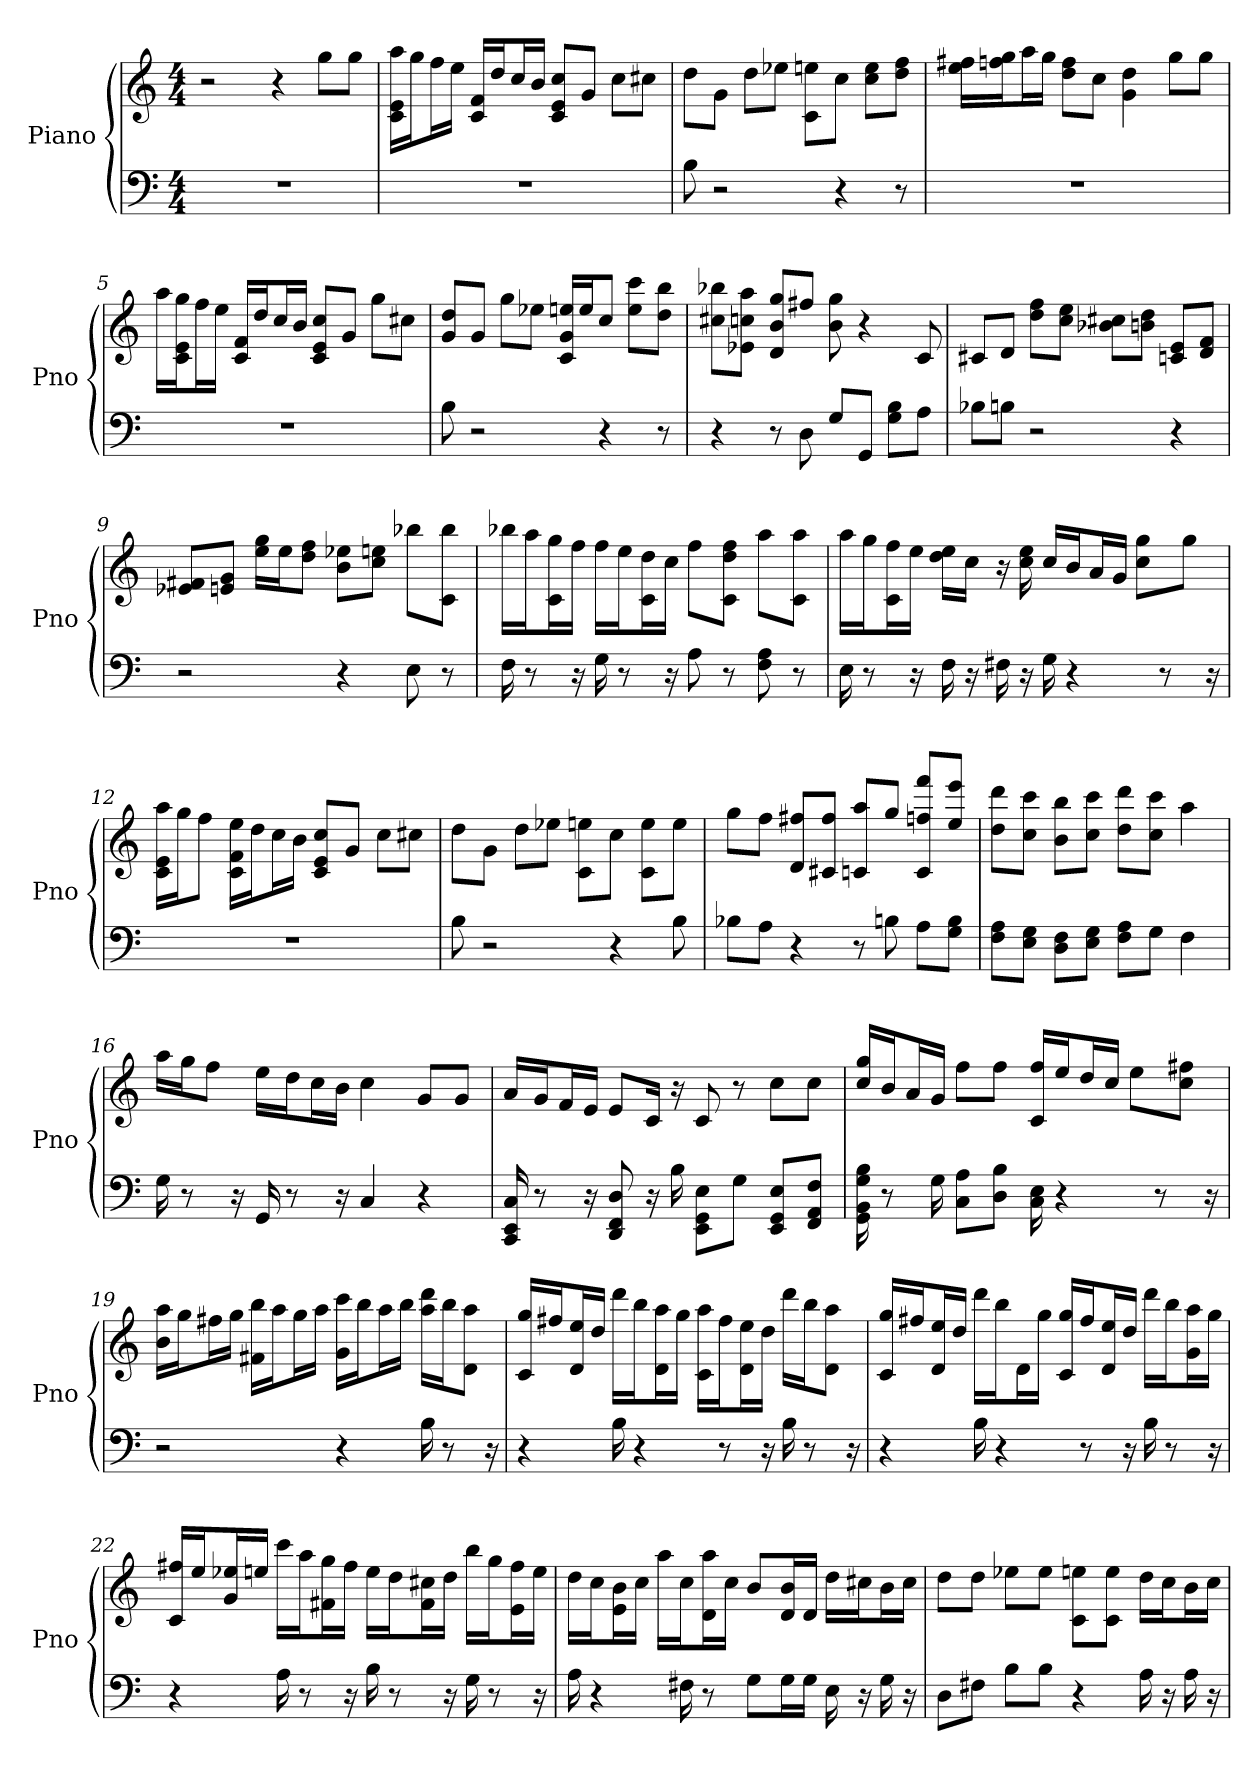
**kern	**kern
*part1	*part1
*staff2	*staff1
*I"Piano	*
*I'Pno	*
*clefF4	*clefG2
*k[]	*k[]
*C:	*C:
*M4/4	*M4/4
*MM122	*MM122
=1	=1
1r	2r
.	4r
.	8gg\L
.	8gg\J
=2	=2
1r	16aa\ 16c\ 16e\LL
.	16gg\J
.	16ff\L
.	16ee\JJ
.	16f/ 16c/LL
.	16dd/J
.	16cc/L
.	16b/JJ
.	8cc/ 8c/ 8e/L
.	8g/J
.	8cc\L
.	8cc#\J
=3	=3
8B	8dd\L
2r	8g\J
.	8dd\L
.	8ee-\J
.	8ee\ 8c\L
4r	8cc\J
.	8cc\ 8ee\L
8r	8ff\ 8dd\J
=4	=4
1r	16ff#\ 16ee\LL
.	16ff\ 16gg\J
.	16aa\L
.	16gg\JJ
.	8dd\ 8ff\L
.	8cc\J
.	4g 4dd
.	8gg\L
.	8gg\J
=5	=5
1r	16aa\LL
.	16c\ 16e\ 16gg\J
.	16ff\L
.	16ee\JJ
.	16c/ 16f/LL
.	16dd/J
.	16cc/L
.	16b/JJ
.	8cc/ 8c/ 8e/L
.	8g/J
.	8gg\L
.	8cc#\J
=6	=6
8B	8g/ 8dd/L
2r	8g/J
.	8gg\L
.	8ee-\J
.	16c/ 16g/ 16ee/LL
.	16ee/J
4r	8cc/J
.	8ee\ 8ccc\L
8r	8bb\ 8dd\J
=7	=7
4r	8bb-\ 8cc#\L
.	8aa\ 8cc\ 8e-\J
8r	8d/ 8b/ 8gg/L
8D	8ff#/J
8G/L	8b 8gg
8GG/J	4r
8G\ 8B\L	.
8A\J	8c
=8	=8
8B-\L	8c#/L
8B\J	8d/J
2r	8ff\ 8dd\L
.	8cc\ 8ee\J
.	8b-\ 8cc#\L
.	8b\ 8dd\J
4r	8e/ 8c/L
.	8d/ 8f/J
=9	=9
2r	8e-/ 8f#/L
.	8g/ 8e/J
.	16gg\ 16ee\LL
.	16ee\J
.	8dd\ 8ff\J
4r	8b\ 8ee-\L
.	8ee\ 8cc\J
8E	8bb-\L
8r	8c\ 8bb-\J
=10	=10
16F	16bb-\LL
8r	16aa\J
.	16gg\ 16c\L
16r	16ff\JJ
16G	16ff\LL
8r	16ee\J
.	16dd\ 16c\L
16r	16cc\JJ
8A	8ff\L
8r	8dd\ 8c\ 8ff\J
8A 8F	8aa\L
8r	8aa\ 8c\J
=11	=11
16E	16aa\LL
8r	16gg\J
.	16c\ 16ff\L
16r	16ee\JJ
16F	16ee\ 16dd\LL
16r	16cc\JJ
16F#	16r
16r	16ee 16cc
16G	16cc/LL
4r	16b/J
.	16a/L
.	16g/JJ
.	8cc\ 8gg\L
8r	.
.	8gg\J
16r	.
=12	=12
1r	16e\ 16aa\ 16c\LL
.	16gg\J
.	8ff\J
.	16ee\ 16c\ 16f\LL
.	16dd\J
.	16cc\L
.	16b\JJ
.	8cc/ 8e/ 8c/L
.	8g/J
.	8cc\L
.	8cc#\J
=13	=13
8B	8dd\L
2r	8g\J
.	8dd\L
.	8ee-\J
.	8ee\ 8c\L
4r	8cc\J
.	8ee\ 8c\L
8B	8ee\J
=14	=14
8B-\L	8gg\L
8A\J	8ff\J
4r	8ff#/ 8d/L
.	8ff#/ 8c#/J
8r	8c/ 8aa/L
8B	8gg/J
8A\L	8c/ 8fff/ 8ff/L
8G\ 8B\J	8eee/ 8ee/J
=15	=15
8A\ 8F\L	8ddd\ 8dd\L
8G\ 8E\J	8cc\ 8ccc\J
8D\ 8F\L	8bb\ 8b\L
8G\ 8E\J	8cc\ 8ccc\J
8A\ 8F\L	8dd\ 8ddd\L
8G\J	8ccc\ 8cc\J
4F	4aa
=16	=16
16G	16aa\LL
8r	16gg\J
.	8ff\J
16r	.
16GG	16ee\LL
8r	16dd\J
.	16cc\L
16r	16b\JJ
4C	4cc
4r	8g/L
.	8g/J
=17	=17
16EE 16C 16CC	16a/LL
8r	16g/J
.	16f/L
16r	16e/JJ
8DD 8D 8FF	8e/L
16r	16c/Jk
16B	16r
8E\ 8EE\ 8GG\L	8c
8G\J	8r
8EE/ 8GG/ 8E/L	8cc\L
8FF/ 8F/ 8AA/J	8cc\J
=18	=18
16B 16GG 16G 16BB	16cc/ 16gg/LL
8r	16b/J
.	16a/L
16G	16g/JJ
8A\ 8C\L	8ff\L
8B\ 8D\J	8ff\J
16E 16C	16c/ 16ff/LL
4r	16ee/J
.	16dd/L
.	16cc/JJ
.	8ee\L
8r	.
.	8cc\ 8ff#\J
16r	.
=19	=19
2r	16b\ 16aa\LL
.	16gg\J
.	16ff#\L
.	16gg\JJ
.	16f#\ 16bb\LL
.	16aa\J
.	16gg\L
.	16aa\JJ
4r	16ccc\ 16g\LL
.	16bb\J
.	16aa\L
.	16bb\JJ
16B	16ddd\ 16aa\LL
8r	16bb\J
.	8d\ 8aa\J
16r	.
=20	=20
4r	16c/ 16gg/LL
.	16ff#/J
.	16ee/ 16d/L
.	16dd/JJ
16B	16ddd\LL
4r	16bb\J
.	16aa\ 16d\L
.	16gg\JJ
.	16aa\ 16c\LL
8r	16ff#\J
.	16d\ 16ee\L
16r	16dd\JJ
16B	16ddd\LL
8r	16bb\J
.	8aa\ 8d\J
16r	.
=21	=21
4r	16c/ 16gg/LL
.	16ff#/J
.	16ee/ 16d/L
.	16dd/JJ
16B	16ddd\LL
4r	16bb\J
.	16d\L
.	16gg\JJ
.	16c/ 16gg/LL
8r	16ff#/J
.	16d/ 16ee/L
16r	16dd/JJ
16B	16ddd\LL
8r	16bb\J
.	16g\ 16aa\L
16r	16gg\JJ
=22	=22
4r	16c/ 16ff#/LL
.	16ee/J
.	16g/ 16ee-/L
.	16ee/JJ
16A	16ccc\LL
8r	16aa\J
.	16gg\ 16f#\L
16r	16ff#\JJ
16B	16ee\LL
8r	16dd\J
.	16cc#\ 16f#\L
16r	16dd\JJ
16G	16bb\LL
8r	16gg\J
.	16e\ 16ff#\L
16r	16ee\JJ
=23	=23
16A	16dd\LL
4r	16cc\J
.	16e\ 16b\L
.	16cc\JJ
.	16aa\LL
16F#	16cc\J
8r	16d\ 16aa\L
.	16cc\JJ
8G\L	8b/L
16G\L	16b/ 16d/L
16G\JJ	16d/JJ
16E	16dd\LL
16r	16cc#\J
16G	16b\L
16r	16cc#\JJ
=24	=24
8D\L	8dd\L
8F#\J	8dd\J
8B\L	8ee-\L
8B\J	8ee-\J
4r	8ee\ 8c\L
.	8c\ 8ee\J
16A	16dd\LL
16r	16cc\J
16A	16b\L
16r	16cc\JJ
=	=
*-	*-
